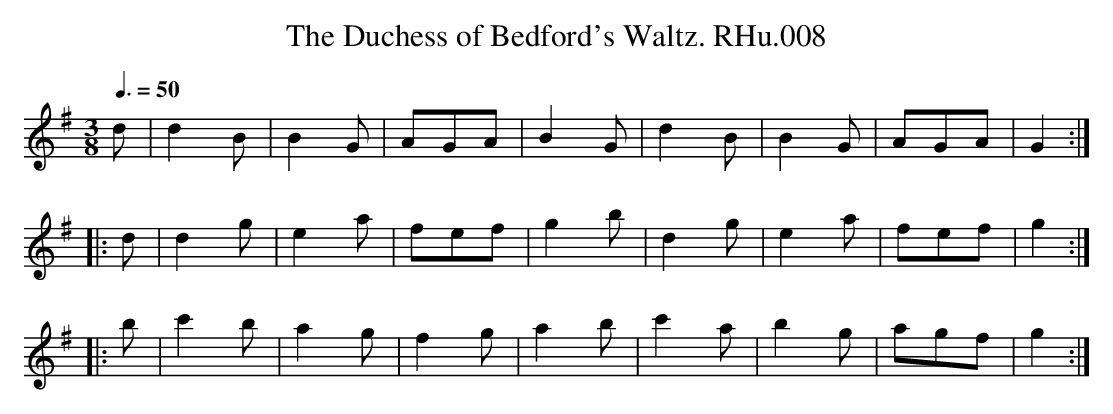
X:1
T:Duchess of Bedford's Waltz. RHu.008, The
M:3/8
L:1/8
Q:3/8=50
K:G
d|d2B|B2G|AGA|B2G|d2B|B2G|AGA|G2:|
|:d|d2g|e2a|fef|g2b|d2g|e2a|fef|g2:|
|:b|c'2b|a2g|f2g|a2b|c'2a|b2g|agf|g2:|
